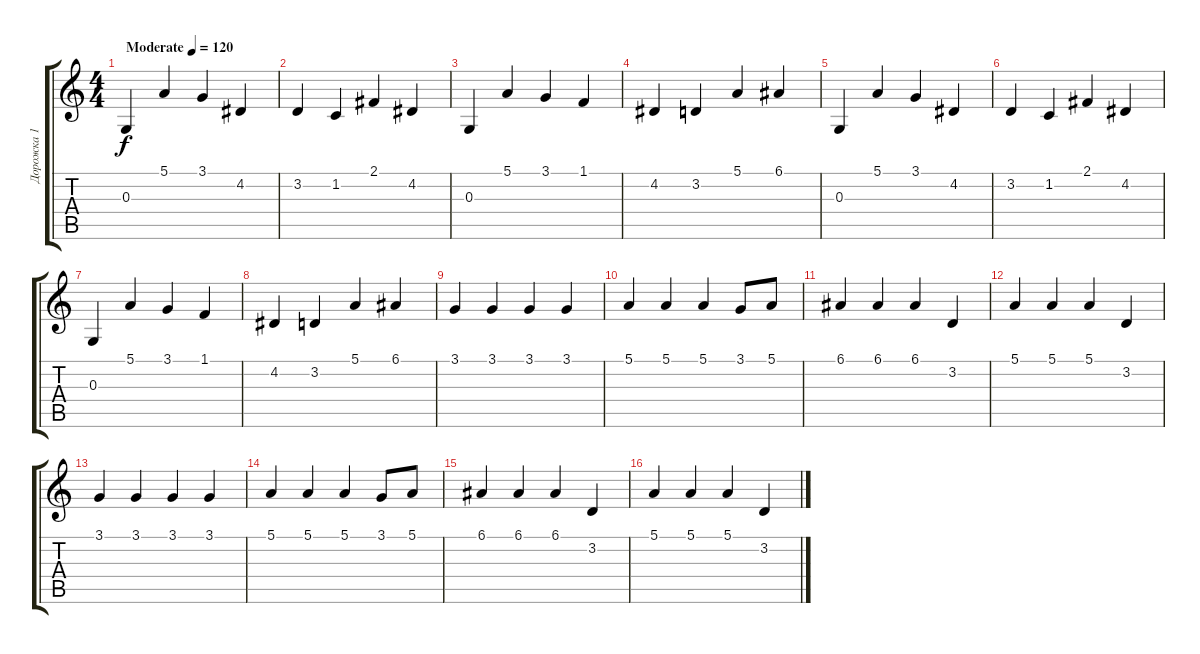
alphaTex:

\track ("Дорожка 1" "Дорожка 1") {instrument fx4atmosphere}
\staff {score tabs}
\tuning (E4 B3 G3 D3 A2 E2) {hide}
\ts (4 4)
\tempo (120 "Moderate")
\clef g2
\ks c
0.3.4{dy f instrument fx4atmosphere} 5.1.4 3.1.4 4.2.4 |
3.2.4 1.2.4 2.1.4 4.2.4 |
0.3.4 5.1.4 3.1.4 1.1.4 |
4.2.4 3.2.4 5.1.4 6.1.4 |
0.3.4 5.1.4 3.1.4 4.2.4 |
3.2.4 1.2.4 2.1.4 4.2.4 |
0.3.4 5.1.4 3.1.4 1.1.4 |
4.2.4 3.2.4 5.1.4 6.1.4 |
3.1.4 3.1.4 3.1.4 3.1.4 |
5.1.4 5.1.4 5.1.4 3.1.8 5.1.8 |
6.1.4 6.1.4 6.1.4 3.2.4 |
5.1.4 5.1.4 5.1.4 3.2.4 |
3.1.4 3.1.4 3.1.4 3.1.4 |
5.1.4 5.1.4 5.1.4 3.1.8 5.1.8 |
6.1.4 6.1.4 6.1.4 3.2.4 |
5.1.4 5.1.4 5.1.4 3.2.4
